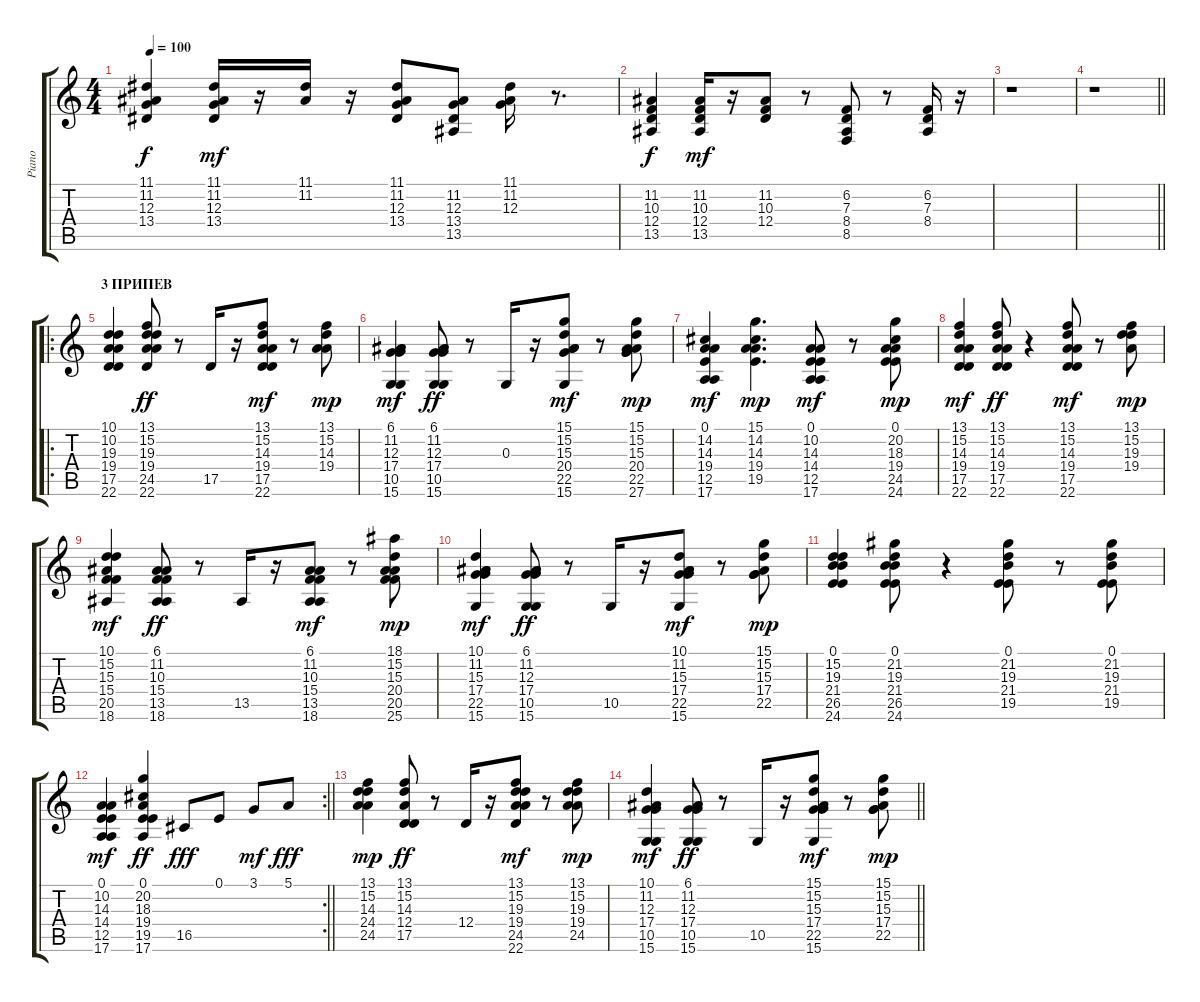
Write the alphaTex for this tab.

\track ("Piano" "Piano") {instrument acousticgrandpiano}
\staff {score tabs}
\tuning (E4 B3 G3 D3 A2 E2) {hide}
\ts (4 4)
\tempo 100
\clef g2
\ks c
(11.1 11.2 12.3 13.4).4{dy f} (11.1 11.2 12.3 13.4).16{dy mf} r.16 (11.1 11.2).16 r.16 (11.1 11.2 12.3 13.4).8 (11.2 12.3 13.4 13.5).8 (11.1 11.2 12.3).16 r.8{d} |
(11.2 10.3 12.4 13.5).4{dy f} (11.2 10.3 12.4 13.5).16{dy mf} r.16 (11.2 10.3 12.4).8 r.8 (6.2 7.3 8.4 8.5).8 r.8 (6.2 7.3 8.4).16 r.16 |
r.1 |
\barLineRight lightlight
r.1 |
\ro
\section ("" "3 ПРИПЕВ")
(10.1 10.2 19.3 19.4 17.5 22.6).4 (13.1 15.2 19.3 19.4 24.5 22.6).8{dy ff} r.8 17.5.16 r.16 (13.1 15.2 14.3 19.4 17.5 22.6).8{dy mf} r.8 (13.1 15.2 14.3 19.4).8{dy mp} |
(6.1 11.2 12.3 17.4 10.5 15.6).4{dy mf} (6.1 11.2 12.3 17.4 10.5 15.6).8{dy ff} r.8 0.3.16 r.16 (15.1 15.2 15.3 20.4 22.5 15.6).8{dy mf} r.8 (15.1 15.2 15.3 20.4 22.5 27.6).8{dy mp} |
(0.1 14.2 14.3 19.4 12.5 17.6).4{dy mf} (15.1 14.2 14.3 19.4 19.5).4{d dy mp} (0.1 10.2 14.3 14.4 12.5 17.6).8{dy mf} r.8 (0.1 20.2 18.3 19.4 24.5 24.6).8{dy mp} |
(13.1 15.2 14.3 19.4 17.5 22.6).4{dy mf} (13.1 15.2 14.3 19.4 17.5 22.6).8{dy ff} r.4 (13.1 15.2 14.3 19.4 17.5 22.6).8{dy mf} r.8 (13.1 15.2 19.3 19.4).8{dy mp} |
(10.1 15.2 15.3 15.4 20.5 18.6).4{dy mf} (6.1 11.2 10.3 15.4 13.5 18.6).8{dy ff} r.8 13.5.16 r.16 (6.1 11.2 10.3 15.4 13.5 18.6).8{dy mf} r.8 (18.1 15.2 15.3 20.4 20.5 25.6).8{dy mp} |
(10.1 11.2 15.3 17.4 22.5 15.6).4{dy mf} (6.1 11.2 12.3 17.4 10.5 15.6).8{dy ff} r.8 10.5.16 r.16 (10.1 11.2 15.3 17.4 22.5 15.6).8{dy mf} r.8 (15.1 15.2 15.3 17.4 22.5).8{dy mp} |
(0.1 15.2 19.3 21.4 26.5 24.6).4 (0.1 21.2 19.3 21.4 26.5 24.6).8 r.4 (0.1 21.2 19.3 21.4 19.5).8 r.8 (0.1 21.2 19.3 21.4 19.5).8 |
\rc 2
\barLineRight lightlight
(0.1 10.2 14.3 14.4 12.5 17.6).4{dy mf} (0.1 20.2 18.3 19.4 19.5 17.6).4{dy ff} 16.5.8{dy fff} 0.1.8 3.1.8{dy mf} 5.1.8{dy fff} |
(13.1 15.2 14.3 24.4 24.5).4{dy mp} (13.1 15.2 14.3 12.4 17.5).8{dy ff} r.8 12.4.16 r.16 (13.1 15.2 19.3 19.4 24.5 22.6).8{dy mf} r.8 (13.1 15.2 19.3 19.4 24.5).8{dy mp} |
\barLineRight lightlight
(10.1 11.2 12.3 17.4 10.5 15.6).4{dy mf} (6.1 11.2 12.3 17.4 10.5 15.6).8{dy ff} r.8 10.5.16 r.16 (15.1 15.2 15.3 17.4 22.5 15.6).8{dy mf} r.8 (15.1 15.2 15.3 17.4 22.5).8{dy mp}
